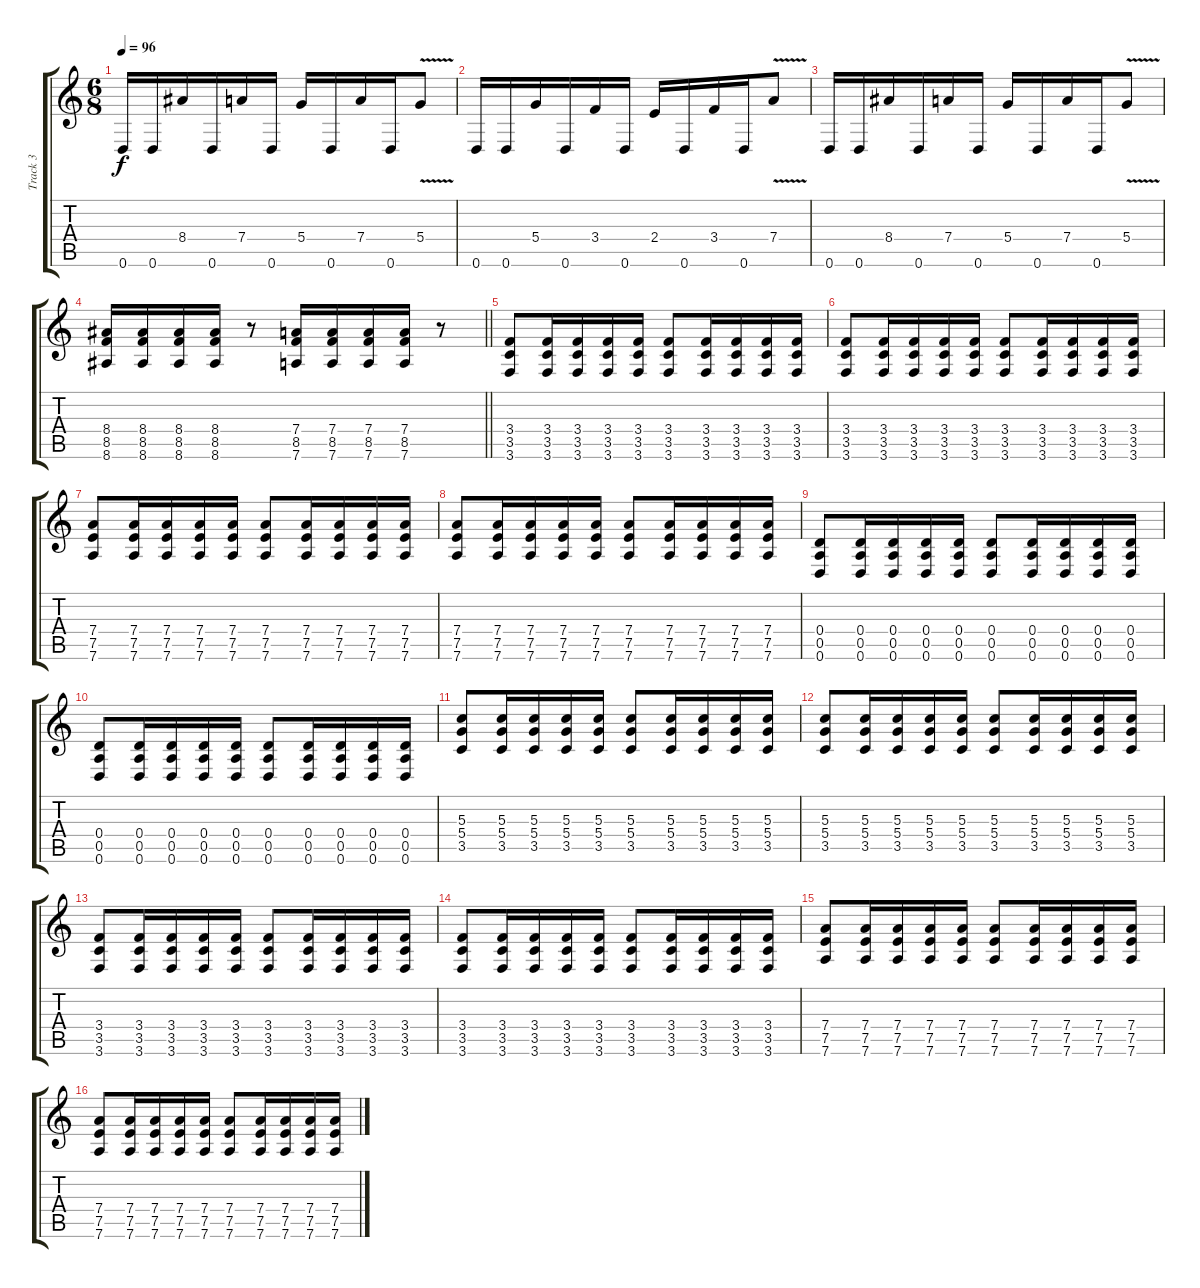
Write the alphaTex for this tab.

\track ("Track 3" "Track 3") {instrument distortionguitar}
\staff {score tabs}
\tuning (E4 B3 G3 D3 A2 D2) {hide}
\ts (6 8)
\tempo 96
\clef g2
\ks c
0.6.16{dy f volume 15} 0.6.16 8.4.16 0.6.16 7.4.16 0.6.16 5.4.16 0.6.16 7.4.16 0.6.16 5.4{v}.8 |
0.6.16 0.6.16 5.4.16 0.6.16 3.4.16 0.6.16 2.4.16 0.6.16 3.4.16 0.6.16 7.4{v}.8 |
0.6.16 0.6.16 8.4.16 0.6.16 7.4.16 0.6.16 5.4.16 0.6.16 7.4.16 0.6.16 5.4{v}.8 |
\barLineRight lightlight
(8.4 8.5 8.6).16 (8.4 8.5 8.6).16 (8.4 8.5 8.6).16 (8.4 8.5 8.6).16 r.8 (7.4 8.5 7.6).16 (7.4 8.5 7.6).16 (7.4 8.5 7.6).16 (7.4 8.5 7.6).16 r.8 |
(3.4 3.5 3.6).8{volume 13} (3.4 3.5 3.6).16 (3.4 3.5 3.6).16 (3.4 3.5 3.6).16 (3.4 3.5 3.6).16 (3.4 3.5 3.6).8 (3.4 3.5 3.6).16 (3.4 3.5 3.6).16 (3.4 3.5 3.6).16 (3.4 3.5 3.6).16 |
(3.4 3.5 3.6).8 (3.4 3.5 3.6).16 (3.4 3.5 3.6).16 (3.4 3.5 3.6).16 (3.4 3.5 3.6).16 (3.4 3.5 3.6).8 (3.4 3.5 3.6).16 (3.4 3.5 3.6).16 (3.4 3.5 3.6).16 (3.4 3.5 3.6).16 |
(7.4 7.5 7.6).8 (7.4 7.5 7.6).16 (7.4 7.5 7.6).16 (7.4 7.5 7.6).16 (7.4 7.5 7.6).16 (7.4 7.5 7.6).8 (7.4 7.5 7.6).16 (7.4 7.5 7.6).16 (7.4 7.5 7.6).16 (7.4 7.5 7.6).16 |
(7.4 7.5 7.6).8 (7.4 7.5 7.6).16 (7.4 7.5 7.6).16 (7.4 7.5 7.6).16 (7.4 7.5 7.6).16 (7.4 7.5 7.6).8 (7.4 7.5 7.6).16 (7.4 7.5 7.6).16 (7.4 7.5 7.6).16 (7.4 7.5 7.6).16 |
(0.4 0.5 0.6).8 (0.4 0.5 0.6).16 (0.4 0.5 0.6).16 (0.4 0.5 0.6).16 (0.4 0.5 0.6).16 (0.4 0.5 0.6).8 (0.4 0.5 0.6).16 (0.4 0.5 0.6).16 (0.4 0.5 0.6).16 (0.4 0.5 0.6).16 |
(0.4 0.5 0.6).8 (0.4 0.5 0.6).16 (0.4 0.5 0.6).16 (0.4 0.5 0.6).16 (0.4 0.5 0.6).16 (0.4 0.5 0.6).8 (0.4 0.5 0.6).16 (0.4 0.5 0.6).16 (0.4 0.5 0.6).16 (0.4 0.5 0.6).16 |
(5.3 5.4 3.5).8 (5.3 5.4 3.5).16 (5.3 5.4 3.5).16 (5.3 5.4 3.5).16 (5.3 5.4 3.5).16 (5.3 5.4 3.5).8 (5.3 5.4 3.5).16 (5.3 5.4 3.5).16 (5.3 5.4 3.5).16 (5.3 5.4 3.5).16 |
(5.3 5.4 3.5).8 (5.3 5.4 3.5).16 (5.3 5.4 3.5).16 (5.3 5.4 3.5).16 (5.3 5.4 3.5).16 (5.3 5.4 3.5).8 (5.3 5.4 3.5).16 (5.3 5.4 3.5).16 (5.3 5.4 3.5).16 (5.3 5.4 3.5).16 |
(3.4 3.5 3.6).8 (3.4 3.5 3.6).16 (3.4 3.5 3.6).16 (3.4 3.5 3.6).16 (3.4 3.5 3.6).16 (3.4 3.5 3.6).8 (3.4 3.5 3.6).16 (3.4 3.5 3.6).16 (3.4 3.5 3.6).16 (3.4 3.5 3.6).16 |
(3.4 3.5 3.6).8 (3.4 3.5 3.6).16 (3.4 3.5 3.6).16 (3.4 3.5 3.6).16 (3.4 3.5 3.6).16 (3.4 3.5 3.6).8 (3.4 3.5 3.6).16 (3.4 3.5 3.6).16 (3.4 3.5 3.6).16 (3.4 3.5 3.6).16 |
(7.4 7.5 7.6).8 (7.4 7.5 7.6).16 (7.4 7.5 7.6).16 (7.4 7.5 7.6).16 (7.4 7.5 7.6).16 (7.4 7.5 7.6).8 (7.4 7.5 7.6).16 (7.4 7.5 7.6).16 (7.4 7.5 7.6).16 (7.4 7.5 7.6).16 |
(7.4 7.5 7.6).8 (7.4 7.5 7.6).16 (7.4 7.5 7.6).16 (7.4 7.5 7.6).16 (7.4 7.5 7.6).16 (7.4 7.5 7.6).8 (7.4 7.5 7.6).16 (7.4 7.5 7.6).16 (7.4 7.5 7.6).16 (7.4 7.5 7.6).16
